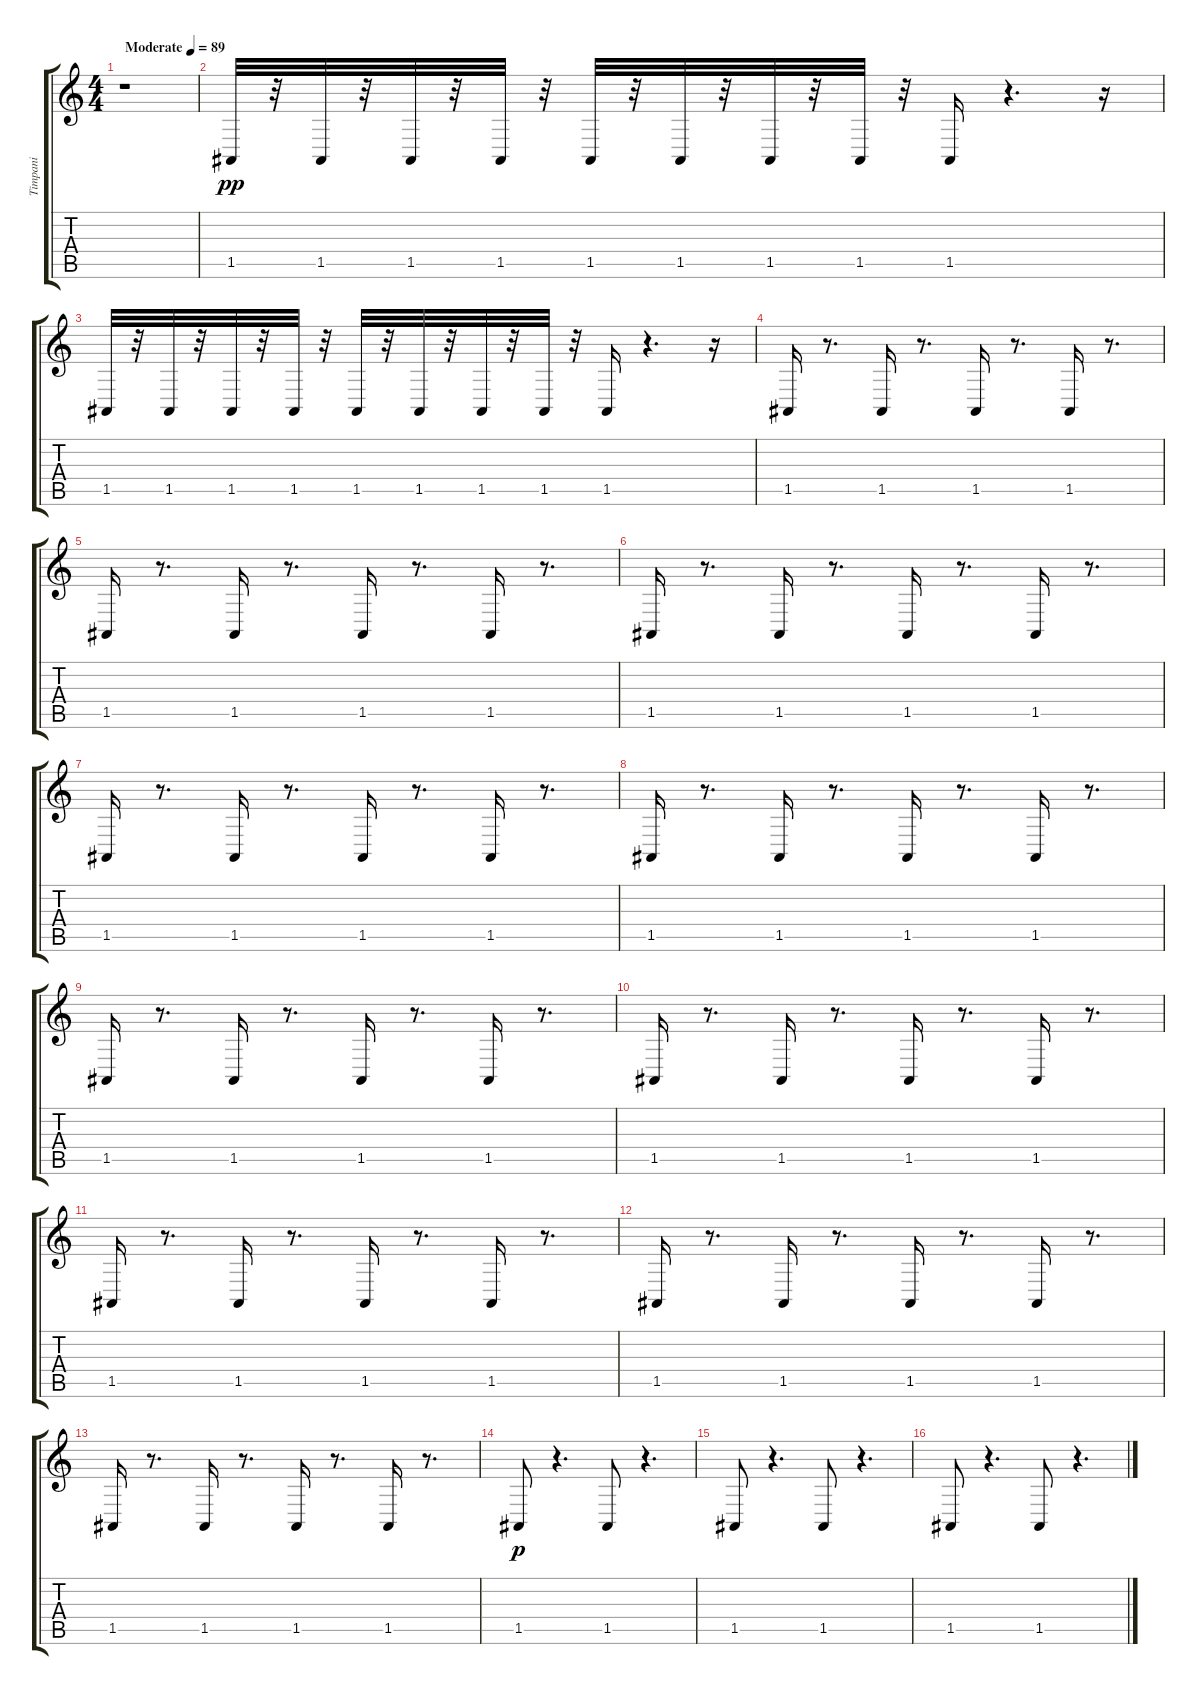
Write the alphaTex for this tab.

\track ("Timpani" "Timpani") {instrument timpani}
\staff {score tabs}
\tuning (E4 B3 G3 D3 A2 E2) {hide}
\ts (4 4)
\tempo (89 "Moderate")
\clef g2
\ks c
r.1{dy pp instrument timpani} |
1.5.32 r.32 1.5.32 r.32 1.5.32 r.32 1.5.32 r.32 1.5.32 r.32 1.5.32 r.32 1.5.32 r.32 1.5.32 r.32 1.5.16 r.4{d} r.16 |
1.5.32 r.32 1.5.32 r.32 1.5.32 r.32 1.5.32 r.32 1.5.32 r.32 1.5.32 r.32 1.5.32 r.32 1.5.32 r.32 1.5.16 r.4{d} r.16 |
1.5.16 r.8{d} 1.5.16 r.8{d} 1.5.16 r.8{d} 1.5.16 r.8{d} |
1.5.16 r.8{d} 1.5.16 r.8{d} 1.5.16 r.8{d} 1.5.16 r.8{d} |
1.5.16 r.8{d} 1.5.16 r.8{d} 1.5.16 r.8{d} 1.5.16 r.8{d} |
1.5.16 r.8{d} 1.5.16 r.8{d} 1.5.16 r.8{d} 1.5.16 r.8{d} |
1.5.16 r.8{d} 1.5.16 r.8{d} 1.5.16 r.8{d} 1.5.16 r.8{d} |
1.5.16 r.8{d} 1.5.16 r.8{d} 1.5.16 r.8{d} 1.5.16 r.8{d} |
1.5.16 r.8{d} 1.5.16 r.8{d} 1.5.16 r.8{d} 1.5.16 r.8{d} |
1.5.16 r.8{d} 1.5.16 r.8{d} 1.5.16 r.8{d} 1.5.16 r.8{d} |
1.5.16 r.8{d} 1.5.16 r.8{d} 1.5.16 r.8{d} 1.5.16 r.8{d} |
1.5.16 r.8{d} 1.5.16 r.8{d} 1.5.16 r.8{d} 1.5.16 r.8{d} |
1.5.8{dy p} r.4{d} 1.5.8 r.4{d} |
1.5.8 r.4{d} 1.5.8 r.4{d} |
1.5.8 r.4{d} 1.5.8 r.4{d}
